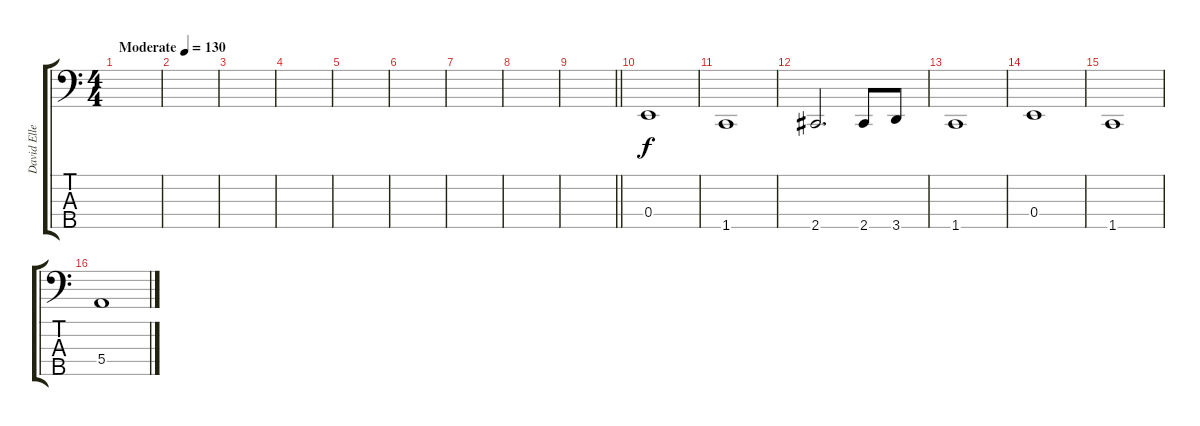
\track ("David Ellefson" "David Elle") {instrument electricbassfinger}
\staff {score tabs}
\tuning (G2 D2 A1 E1 B0) {hide}
\ts (4 4)
\tempo (130 "Moderate")
\clef f4
\ks c
|
|
|
|
|
|
|
|
\barLineRight lightlight
|
0.4.1 |
1.5.1 |
2.5.2{d} 2.5.8 3.5.8 |
1.5.1 |
0.4.1 |
1.5.1 |
5.4.1
